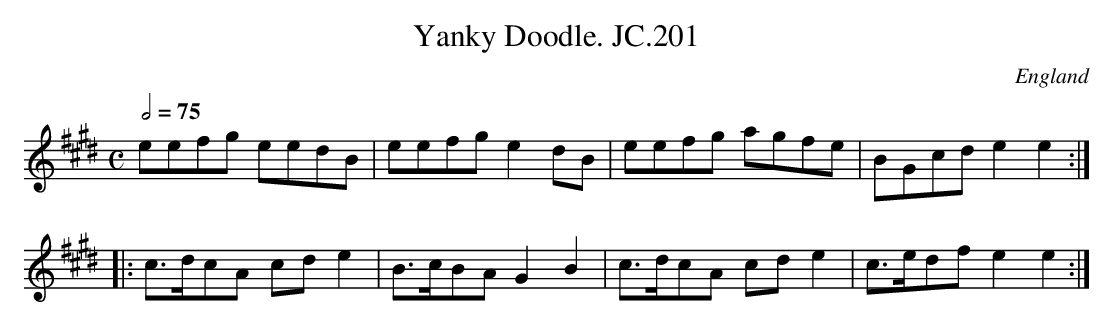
X:1
T:Yanky Doodle. JC.201
O:England
M:C
L:1/8
Q:2/4=75
K:E major
eefg eedB|\
eefg e2dB|eefg agfe|BGcd e2e2:|!
|:c>dcA cde2|B>cBA G2B2|c>dcA cde2|c>edf e2e2:|
